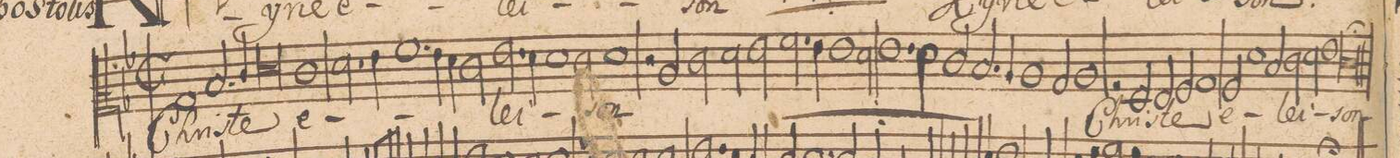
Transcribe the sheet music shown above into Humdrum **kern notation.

**kern	**text
*I"ALTVS.	*
*clefC2	*
*k[b-]	*
*met(C|)	*
*M2/1	*
1B-	Chri-
2.d/	-ste
4e/	.
=15-	=15-
0f	.
=16-	=16-
1e	e-
2.f\	.
4g\	.
=17-	=17-
1.a	.
4g\	.
4f\	.
=18-	=18-
2e\	.
2.g\	-lei-
4f\	.
1f\	.
=19-	=19-
2e\	.
1f	-son
=20-	=20-
2r	.
*	*ij
2c/	Chri-
2e\	.
2f\	.
=21-	=21-
2g\	.
2.a\	-ste
4g\	e-
1g	-lei-
=22-	=22-
2f\	.
1.g	.
=23-	=23-
*2\left	*
2f\	.
2e/	.
2.d/	.
=24-	=24-
4c/	.
1c	.
2B-/	.
=25-	=25-
1c	-son
*	*Xij
2r	.
2F/	Chri-
=26-	=26-
2G/	.
2A/	.
1B-	-ste
=27-	=27-
2A/	e-
1f	.
2d/	.
=28-	=28-
*2\right	*
2e\	-lei-
2f\	.
1g	.
=29-	=29-
0el;	-son.
=30||	=30||
*M2/1	*
*met(C|)	*
*-	*-
